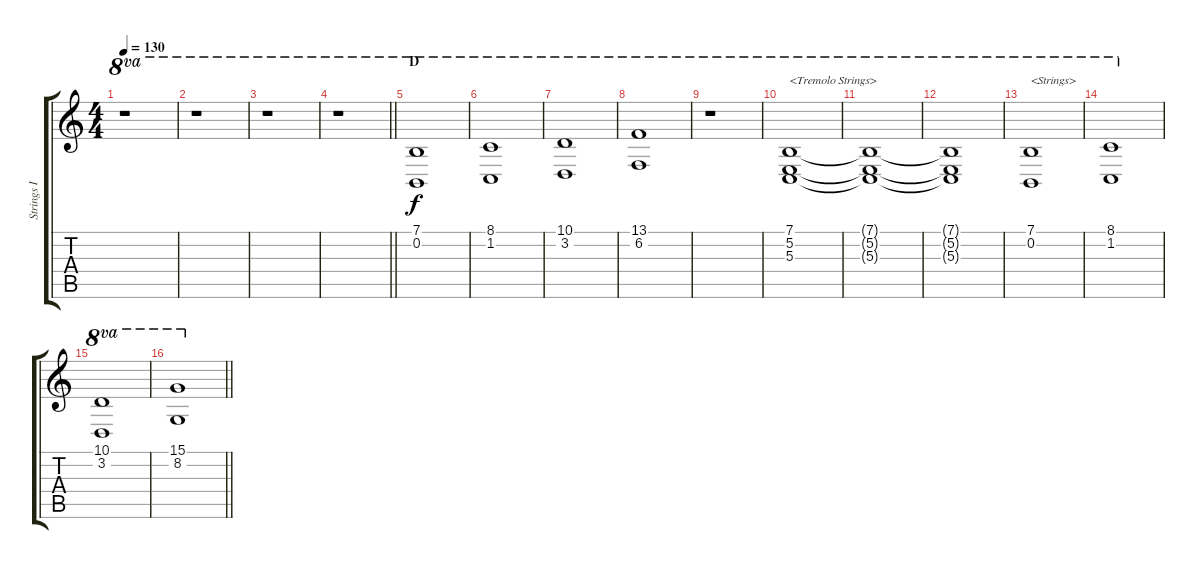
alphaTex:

\track ("Strings I" "Strings I") {instrument stringensemble1}
\staff {score tabs}
\tuning (E4 B3 G3 D3 A2 E2) {hide}
\ts (4 4)
\tempo 130
\clef g2
\ks c
r.1{ot 8va dy f} |
r.1{ot 8va} |
r.1{ot 8va} |
\barLineRight lightlight
r.1{ot 8va} |
\section ("" "D")
(7.1 0.2).1{ot 8va} |
(8.1 1.2).1{ot 8va} |
(10.1 3.2).1{ot 8va} |
(13.1 6.2).1{ot 8va} |
r.1{ot 8va} |
(7.1 5.2 5.3).1{ot 8va txt "<Tremolo Strings>" instrument tremolostrings} |
(7.1{t} 5.2{t} 5.3{t}).1{ot 8va} |
(7.1{t} 5.2{t} 5.3{t}).1{ot 8va} |
(7.1 0.2).1{ot 8va txt "<Strings>" instrument stringensemble1} |
(8.1 1.2).1{ot 8va} |
(10.1 3.2).1{ot 8va} |
\barLineRight lightlight
(15.1 8.2).1{ot 8va}
